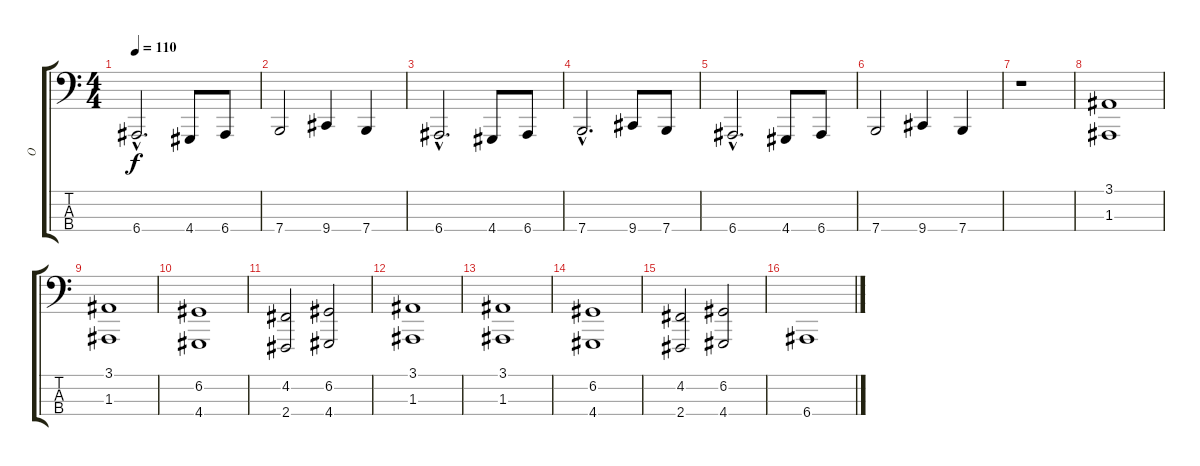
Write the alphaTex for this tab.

\track ("O" "O") {instrument oboe}
\staff {score tabs}
\tuning (G2 D2 A1 E1) {hide}
\ts (4 4)
\tempo 110
\clef f4
\ks c
6.4{hac}.2{d dy f} 4.4.8 6.4.8 |
7.4.2 9.4.4 7.4.4 |
6.4{hac}.2{d} 4.4.8 6.4.8 |
7.4{hac}.2{d} 9.4.8 7.4.8 |
6.4{hac}.2{d} 4.4.8 6.4.8 |
7.4.2 9.4.4 7.4.4 |
\section ("" "")
r.1 |
(3.1 1.3).1 |
(3.1 1.3).1 |
(6.2 4.4).1 |
(4.2 2.4).2 (6.2 4.4).2 |
(3.1 1.3).1 |
(3.1 1.3).1 |
(6.2 4.4).1 |
(4.2 2.4).2 (6.2 4.4).2 |
\section ("" "")
6.4.1{volume 12 instrument oboe}
